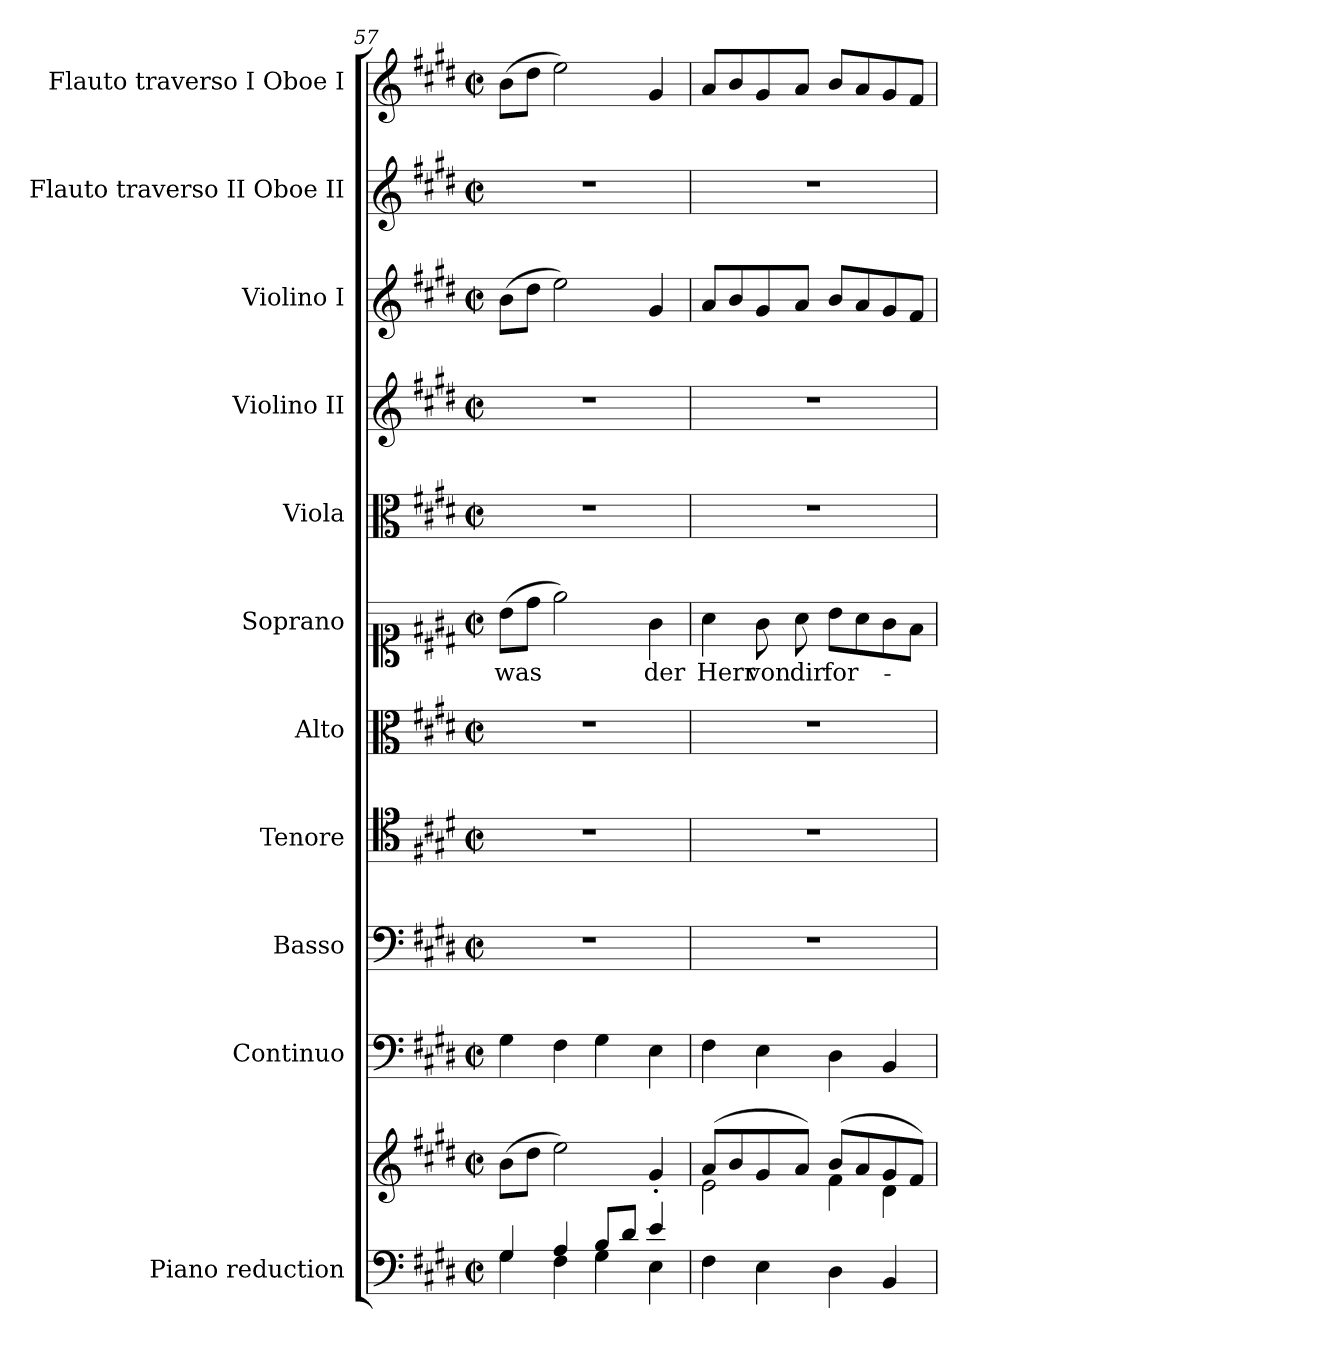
**kern	**kern	**kern	**kern	**kern	**kern	**kern	**text	**kern	**kern	**kern	**kern	**kern
*part11	*part11	*part10	*part9	*part8	*part7	*part6	*part6	*part5	*part4	*part3	*part2	*part1
*staff12	*staff11	*staff10	*staff9	*staff8	*staff7	*staff6	*staff6	*staff5	*staff4	*staff3	*staff2	*staff1
*I"Piano reduction	*	*I"Continuo	*I"Basso	*I"Tenore	*I"Alto	*I"Soprano	*	*I"Viola	*I"Violino II	*I"Violino I	*I"Flauto traverso II Oboe II	*I"Flauto traverso I Oboe I
*I'Pno	*	*	*	*	*	*	*	*	*	*	*I'Ob	*I'Ob
*clefF4	*clefG2	*clefF4	*clefF4	*clefC4	*clefC3	*clefC1	*	*clefC3	*clefG2	*clefG2	*clefG2	*clefG2
*k[f#c#g#d#]	*k[f#c#g#d#]	*k[f#c#g#d#]	*k[f#c#g#d#]	*k[f#c#g#d#]	*k[f#c#g#d#]	*k[f#c#g#d#]	*	*k[f#c#g#d#]	*k[f#c#g#d#]	*k[f#c#g#d#]	*k[f#c#g#d#]	*k[f#c#g#d#]
*M2/2	*M2/2	*M2/2	*M2/2	*M2/2	*M2/2	*M2/2	*	*M2/2	*M2/2	*M2/2	*M2/2	*M2/2
*met(c|)	*met(c|)	*met(c|)	*met(c|)	*met(c|)	*met(c|)	*met(c|)	*	*met(c|)	*met(c|)	*met(c|)	*met(c|)	*met(c|)
=57	=57	=57	=57	=57	=57	=57	=57	=57	=57	=57	=57	=57
*^	*	*	*	*	*	*	*	*	*	*	*	*
!	!	!	!	!	!	!	!	!LO:LY:b	!	!	!	!	!
4G#/	4G#\	(>8b\L	4G#\	1r	1r	1r	(>8b\L	was	1r	1r	(>8b\L	1r	(>8b\L
.	.	8dd#\J	.	.	.	.	8dd#\J	.	.	.	8dd#\J	.	8dd#\J
4A/	4F#\	2ee\)	4F#\	.	.	.	2ee\)	.	.	.	2ee\)	.	2ee\)
8B/L	4G#\	.	4G#\	.	.	.	.	.	.	.	.	.	.
8d#/J	.	.	.	.	.	.	.	.	.	.	.	.	.
!	!	!	!	!	!	!	!	!LO:LY:b	!	!	!	!	!
4e/	4E\	4g#'/	4E\	.	.	.	4g#\	der	.	.	4g#/	.	4g#/
=58	=58	=58	=58	=58	=58	=58	=58	=58	=58	=58	=58	=58	=58
*	*	*^	*	*	*	*	*	*	*	*	*	*	*
!	!	!	!	!	!	!	!	!	!LO:LY:b	!	!	!	!	!
*v	*v	*	*	*	*	*	*	*	*	*	*	*	*	*
4F#\	(>8a/L	2e\	4F#\	1r	1r	1r	4a\	Herr	1r	1r	8a/L	1r	8a/L
.	8b/	.	.	.	.	.	.	.	.	.	8b/	.	8b/
!	!	!	!	!	!	!	!	!LO:LY:b	!	!	!	!	!
4E\	8g#/	.	4E\	.	.	.	8g#\	von	.	.	8g#/	.	8g#/
!	!	!	!	!	!	!	!	!LO:LY:b	!	!	!	!	!
.	8a/J)	.	.	.	.	.	8a\	dir	.	.	8a/J	.	8a/J
!	!	!	!	!	!	!	!	!LO:LY:b	!	!	!	!	!
4D#\	(>8b/L	4f#\	4D#\	.	.	.	8b\L	for-	.	.	8b/L	.	8b/L
.	8a/	.	.	.	.	.	8a\	.	.	.	8a/	.	8a/
4BB/	8g#/	4d#\	4BB/	.	.	.	8g#\	.	.	.	8g#/	.	8g#/
.	8f#/J)	.	.	.	.	.	8f#\J	.	.	.	8f#/J	.	8f#/J
*	*v	*v	*	*	*	*	*	*	*	*	*	*	*
=	=	=	=	=	=	=	=	=	=	=	=	=
*-	*-	*-	*-	*-	*-	*-	*-	*-	*-	*-	*-	*-
